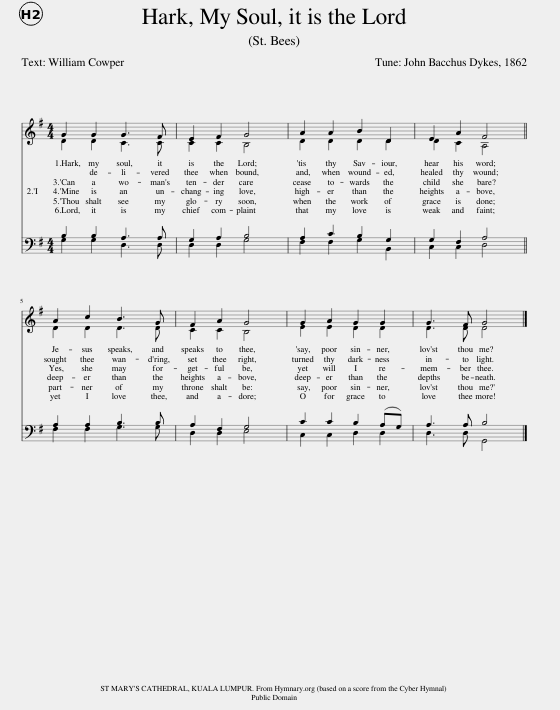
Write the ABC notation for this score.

X:1
%%score ( 1 2 ) ( 3 4 )
L:1/8
M:4/4
I:linebreak $
K:G
V:1 treble
V:2 treble
V:3 bass
V:4 bass
V:1
 G2 G2 G3 F | E2 F2 G4 | A2 A2 B2 D2 | E2 A2 F4 ||$ A2 c2 B3 G | %5
 F2 A2 G4 | G2 A2 G2 G2 | G3 F G4 |] %8
V:2
 D2 D2 C3 C | C2 C2 B,4 | D2 D2 D2 D2 | D2 C2 A,4 ||$ D2 D2 D3 D | %5
 C2 C2 B,4 | E2 E2 D2 D2 | D3 D D4 |] %8
V:3
 B,2 B,2 A,3 A, | G,2 A,2 B,4 | A,2 C2 B,2 G,2 | G,2 F,2 A,4 ||$ A,2 A,2 B,3 B, | %5
 A,2 F,2 G,4 | C2 C2 B,2 (A,G,) | A,3 A, B,4 |] %8
V:4
 G,2 G,2 D,3 D, | D,2 D,2 G,4 | F,2 F,2 G,2 B,,2 | C,2 C,2 D,4 ||$ F,2 F,2 G,3 G, | %5
 D,2 D,2 E,4 | C,2 C,2 D,2 D,2 | D,3 D, G,,4 |] %8
